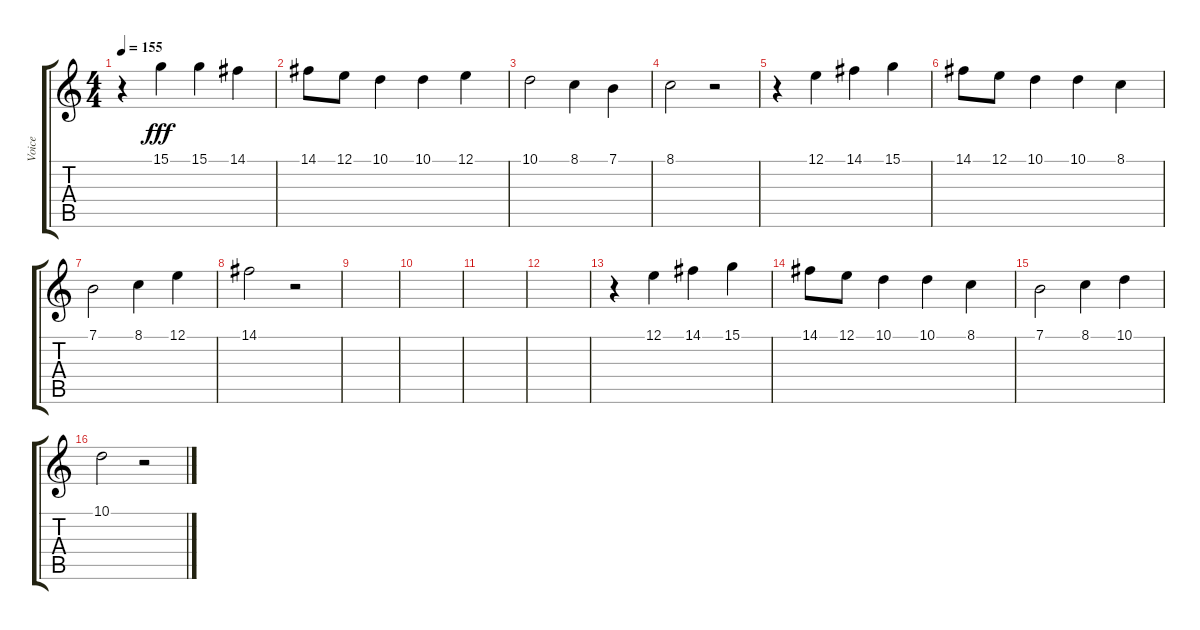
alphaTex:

\track ("Voice" "Voice") {instrument choiraahs}
\staff {score tabs}
\tuning (E4 B3 G3 D3 A2 E2) {hide}
\ts (4 4)
\tempo 155
\clef g2
\ks c
r.4{dy fff} 15.1.4 15.1.4 14.1.4 |
14.1.8 12.1.8 10.1.4 10.1.4 12.1.4 |
10.1.2 8.1.4 7.1.4 |
8.1.2 r.2 |
r.4 12.1.4 14.1.4 15.1.4 |
14.1.8 12.1.8 10.1.4 10.1.4 8.1.4 |
7.1.2 8.1.4 12.1.4 |
14.1.2 r.2 |
|
|
|
|
r.4 12.1.4 14.1.4 15.1.4 |
14.1.8 12.1.8 10.1.4 10.1.4 8.1.4 |
7.1.2 8.1.4 10.1.4 |
10.1.2 r.2
